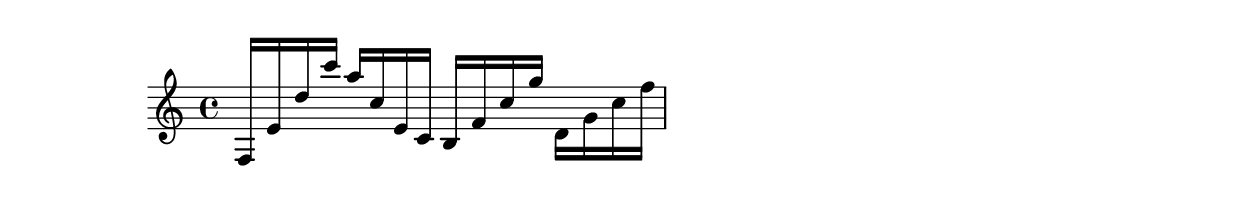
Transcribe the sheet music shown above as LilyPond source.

%% http://lsr.dsi.unimi.it/LSR/Item?id=757

\relative c' {
  \override Beam.concaveness = #10000
  f,16 e' d' c'
  a16 c, e, c 
  b16 f' c' g'
  \stemDown
  d,16 g c f 
}
